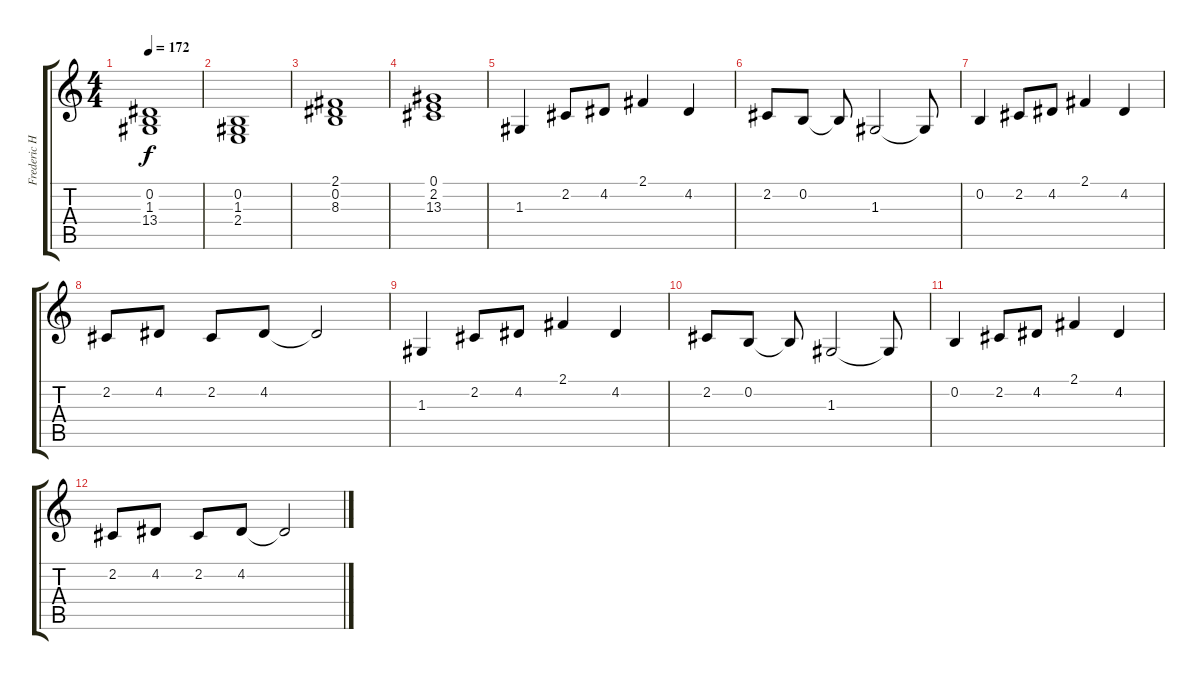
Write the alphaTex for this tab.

\track ("Frederic Helmer" "Frederic H") {instrument stringensemble1}
\staff {score tabs}
\tuning (E4 B3 G3 D3 A2 E2) {hide}
\ts (4 4)
\tempo 172
\clef g2
\ks c
(0.2 1.3 13.4).1{dy f} |
(0.2 1.3 2.4).1 |
(2.1 0.2 8.3).1 |
(0.1 2.2 13.3).1 |
1.3.4 2.2.8 4.2.8 2.1.4 4.2.4 |
2.2.8 0.2.8 0.2{t}.8 1.3.2 1.3{t}.8 |
0.2.4 2.2.8 4.2.8 2.1.4 4.2.4 |
2.2.8 4.2.8 2.2.8 4.2.8 4.2{t}.2 |
1.3.4 2.2.8 4.2.8 2.1.4 4.2.4 |
2.2.8 0.2.8 0.2{t}.8 1.3.2 1.3{t}.8 |
0.2.4 2.2.8 4.2.8 2.1.4 4.2.4 |
2.2.8 4.2.8 2.2.8 4.2.8 4.2{t}.2
